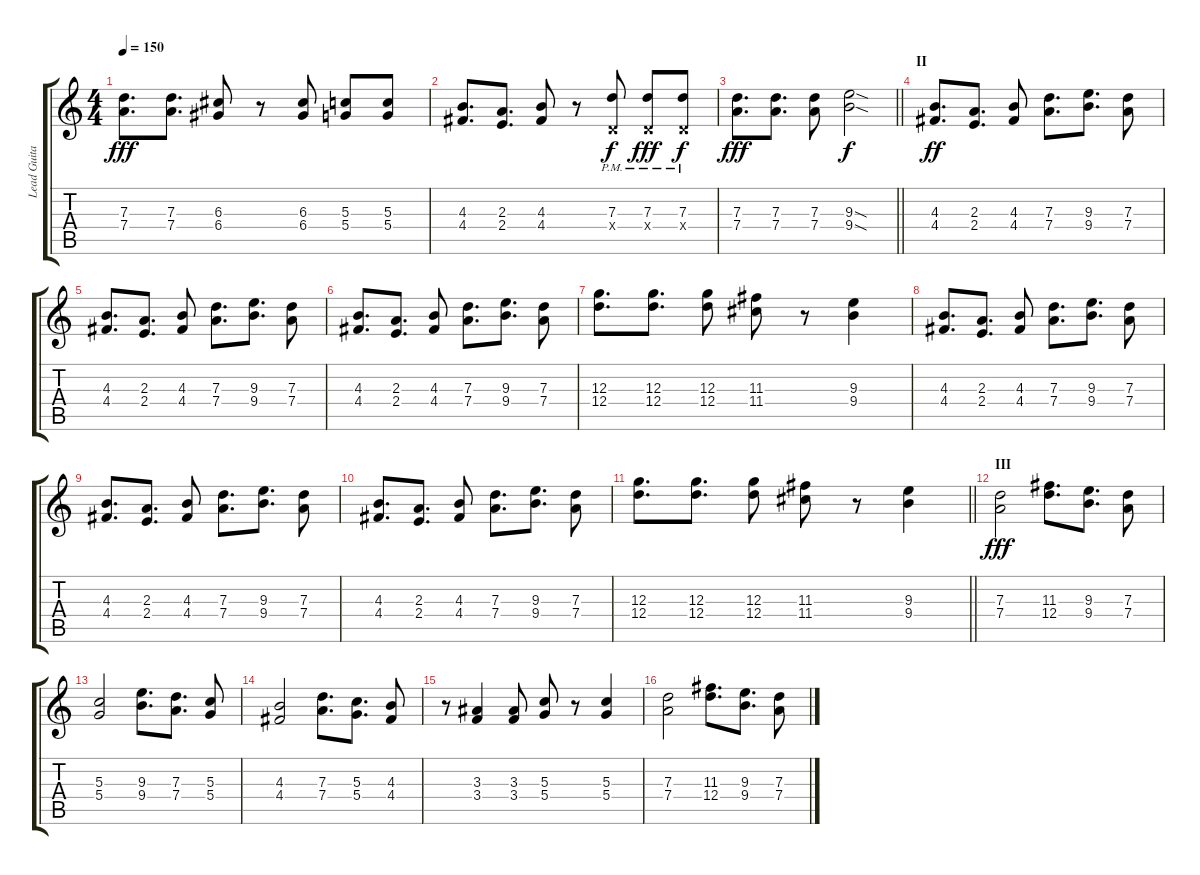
\track ("Lead Guitar" "Lead Guita") {instrument distortionguitar}
\staff {score tabs}
\tuning (E4 B3 G3 D3 A2 E2) {hide}
\ts (4 4)
\tempo 150
\clef g2
\ks c
(7.3 7.4).8{d dy fff} (7.3 7.4).8{d} (6.3 6.4).8 r.8 (6.3 6.4).8 (5.3 5.4).8 (5.3 5.4).8 |
(4.3 4.4).8{d} (2.3 2.4).8{d} (4.3 4.4).8 r.8 (7.3{pm} 0.4{x}).8{dy f} (7.3{pm} 0.4{x}).8{dy fff} (7.3{pm} 0.4{x}).8{dy f} |
\barLineRight lightlight
(7.3 7.4).8{d dy fff} (7.3 7.4).8{d} (7.3 7.4).8 (9.3{sod} 9.4{sod}).2{dy f} |
\section ("" "II")
(4.3 4.4).8{d dy ff} (2.3 2.4).8{d} (4.3 4.4).8 (7.3 7.4).8{d} (9.3 9.4).8{d} (7.3 7.4).8 |
(4.3 4.4).8{d} (2.3 2.4).8{d} (4.3 4.4).8 (7.3 7.4).8{d} (9.3 9.4).8{d} (7.3 7.4).8 |
(4.3 4.4).8{d} (2.3 2.4).8{d} (4.3 4.4).8 (7.3 7.4).8{d} (9.3 9.4).8{d} (7.3 7.4).8 |
(12.3 12.4).8{d} (12.3 12.4).8{d} (12.3 12.4).8 (11.3 11.4).8 r.8 (9.3 9.4).4 |
(4.3 4.4).8{d} (2.3 2.4).8{d} (4.3 4.4).8 (7.3 7.4).8{d} (9.3 9.4).8{d} (7.3 7.4).8 |
(4.3 4.4).8{d} (2.3 2.4).8{d} (4.3 4.4).8 (7.3 7.4).8{d} (9.3 9.4).8{d} (7.3 7.4).8 |
(4.3 4.4).8{d} (2.3 2.4).8{d} (4.3 4.4).8 (7.3 7.4).8{d} (9.3 9.4).8{d} (7.3 7.4).8 |
\barLineRight lightlight
(12.3 12.4).8{d} (12.3 12.4).8{d} (12.3 12.4).8 (11.3 11.4).8 r.8 (9.3 9.4).4 |
\section ("" "III")
(7.3 7.4).2{dy fff} (11.3 12.4).8{d} (9.3 9.4).8{d} (7.3 7.4).8 |
(5.3 5.4).2 (9.3 9.4).8{d} (7.3 7.4).8{d} (5.3 5.4).8 |
(4.3 4.4).2 (7.3 7.4).8{d} (5.3 5.4).8{d} (4.3 4.4).8 |
r.8 (3.3 3.4).4 (3.3 3.4).8 (5.3 5.4).8 r.8 (5.3 5.4).4 |
(7.3 7.4).2 (11.3 12.4).8{d} (9.3 9.4).8{d} (7.3 7.4).8
